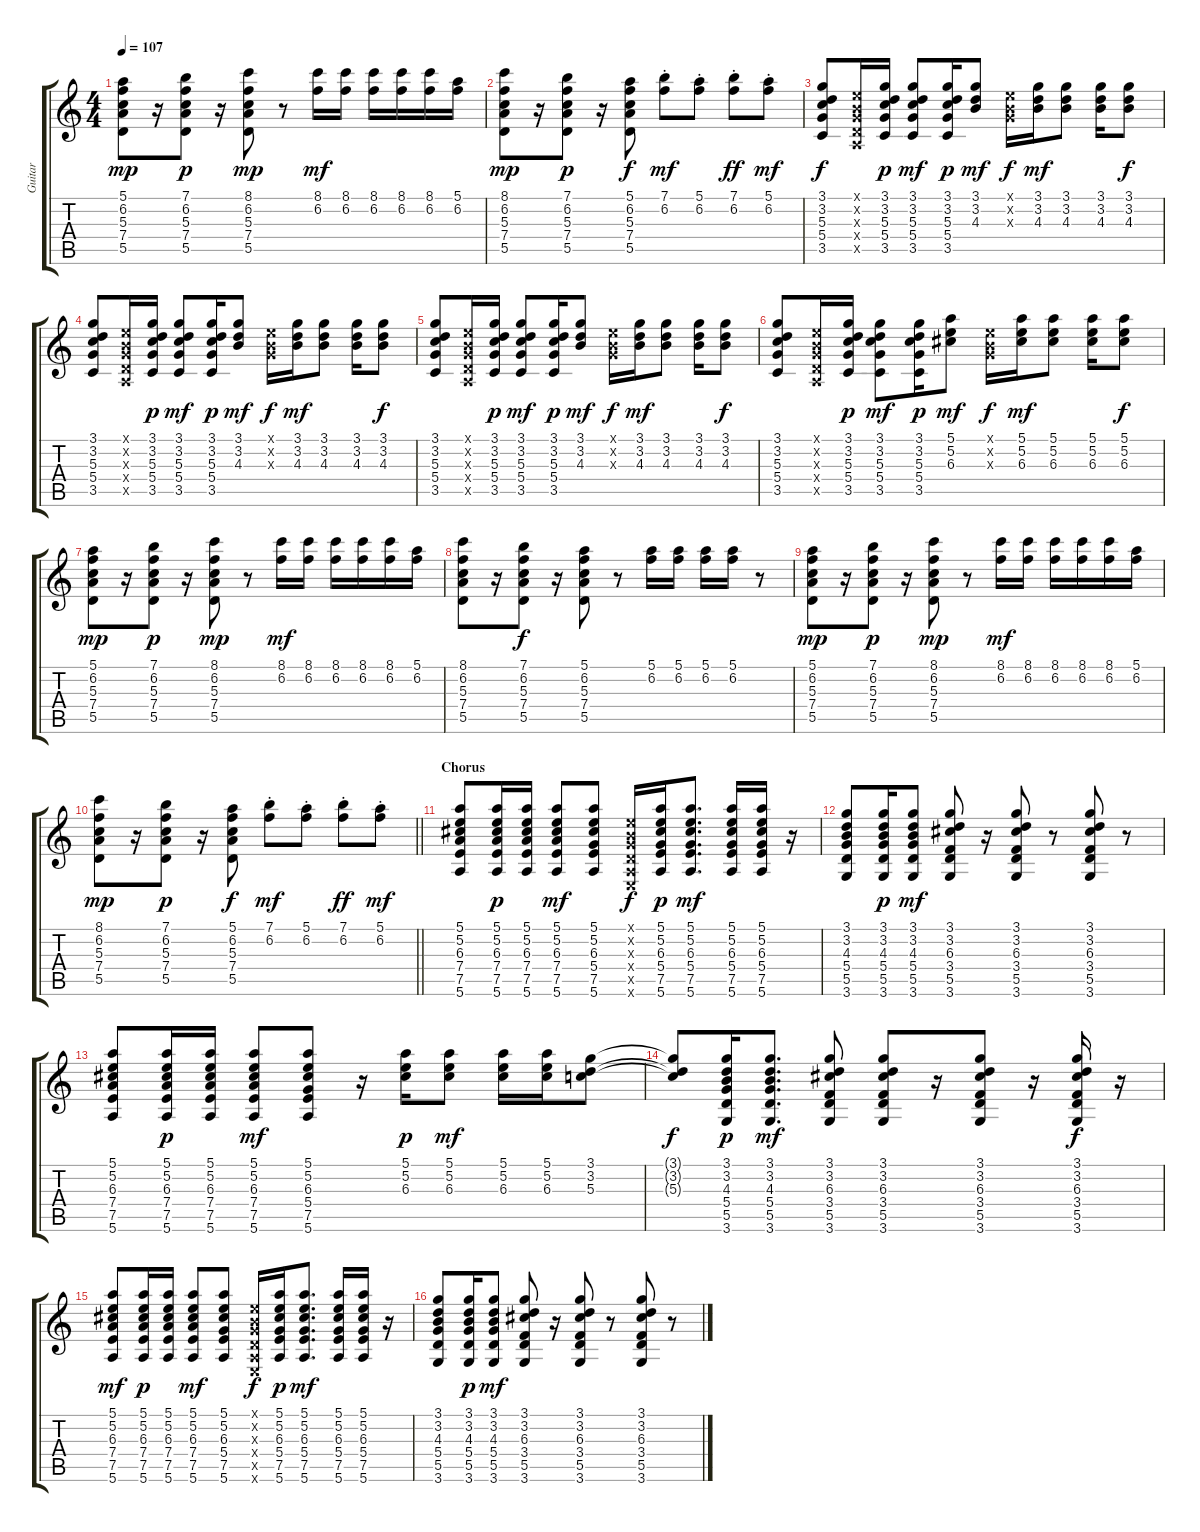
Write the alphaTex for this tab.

\track ("Guitar" "Guitar") {instrument electricguitarclean}
\staff {score tabs}
\tuning (E4 B3 G3 D3 A2 E2) {hide}
\ts (4 4)
\tempo 107
\clef g2
\ks c
(5.1 6.2 5.3 7.4 5.5).8{dy mp} r.16 (7.1 6.2 5.3 7.4 5.5).8{dy p} r.16 (8.1 6.2 5.3 7.4 5.5).8{dy mp} r.8 (8.1 6.2).16{dy mf} (8.1 6.2).16 (8.1 6.2).16 (8.1 6.2).16 (8.1 6.2).16 (5.1 6.2).16 |
(8.1 6.2 5.3 7.4 5.5).8{dy mp} r.16 (7.1 6.2 5.3 7.4 5.5).8{dy p} r.16 (5.1 6.2 5.3 7.4 5.5).8{dy f} (7.1{st} 6.2{st}).8{dy mf} (5.1{st} 6.2{st}).8 (7.1{st} 6.2{st}).8{dy ff} (5.1{st} 6.2{st}).8{dy mf} |
(3.1 3.2 5.3 5.4 3.5).8{dy f} (0.1{x} 0.2{x} 0.3{x} 0.4{x} 0.5{x}).16 (3.1 3.2 5.3 5.4 3.5).16{dy p} (3.1 3.2 5.3 5.4 3.5).8{dy mf} (3.1 3.2 5.3 5.4 3.5).16{dy p} (3.1 3.2 4.3).8{dy mf} (0.1{x} 0.2{x} 0.3{x}).16{dy f} (3.1 3.2 4.3).16{dy mf} (3.1 3.2 4.3).8 (3.1 3.2 4.3).16 (3.1 3.2 4.3).8{dy f} |
(3.1 3.2 5.3 5.4 3.5).8 (0.1{x} 0.2{x} 0.3{x} 0.4{x} 0.5{x}).16 (3.1 3.2 5.3 5.4 3.5).16{dy p} (3.1 3.2 5.3 5.4 3.5).8{dy mf} (3.1 3.2 5.3 5.4 3.5).16{dy p} (3.1 3.2 4.3).8{dy mf} (0.1{x} 0.2{x} 0.3{x}).16{dy f} (3.1 3.2 4.3).16{dy mf} (3.1 3.2 4.3).8 (3.1 3.2 4.3).16 (3.1 3.2 4.3).8{dy f} |
(3.1 3.2 5.3 5.4 3.5).8 (0.1{x} 0.2{x} 0.3{x} 0.4{x} 0.5{x}).16 (3.1 3.2 5.3 5.4 3.5).16{dy p} (3.1 3.2 5.3 5.4 3.5).8{dy mf} (3.1 3.2 5.3 5.4 3.5).16{dy p} (3.1 3.2 4.3).8{dy mf} (0.1{x} 0.2{x} 0.3{x}).16{dy f} (3.1 3.2 4.3).16{dy mf} (3.1 3.2 4.3).8 (3.1 3.2 4.3).16 (3.1 3.2 4.3).8{dy f} |
(3.1 3.2 5.3 5.4 3.5).8 (0.1{x} 0.2{x} 0.3{x} 0.4{x} 0.5{x}).16 (3.1 3.2 5.3 5.4 3.5).16{dy p} (3.1 3.2 5.3 5.4 3.5).8{dy mf} (3.1 3.2 5.3 5.4 3.5).16{dy p} (5.1 5.2 6.3).8{dy mf} (0.1{x} 0.2{x} 0.3{x}).16{dy f} (5.1 5.2 6.3).16{dy mf} (5.1 5.2 6.3).8 (5.1 5.2 6.3).16 (5.1 5.2 6.3).8{dy f} |
(5.1 6.2 5.3 7.4 5.5).8{dy mp} r.16 (7.1 6.2 5.3 7.4 5.5).8{dy p} r.16 (8.1 6.2 5.3 7.4 5.5).8{dy mp} r.8 (8.1 6.2).16{dy mf} (8.1 6.2).16 (8.1 6.2).16 (8.1 6.2).16 (8.1 6.2).16 (5.1 6.2).16 |
(8.1 6.2 5.3 7.4 5.5).8 r.16 (7.1 6.2 5.3 7.4 5.5).8{dy f} r.16 (5.1 6.2 5.3 7.4 5.5).8 r.8 (5.1 6.2).16 (5.1 6.2).16 (5.1 6.2).16 (5.1 6.2).16 r.8 |
(5.1 6.2 5.3 7.4 5.5).8{dy mp} r.16 (7.1 6.2 5.3 7.4 5.5).8{dy p} r.16 (8.1 6.2 5.3 7.4 5.5).8{dy mp} r.8 (8.1 6.2).16{dy mf} (8.1 6.2).16 (8.1 6.2).16 (8.1 6.2).16 (8.1 6.2).16 (5.1 6.2).16 |
\barLineRight lightlight
(8.1 6.2 5.3 7.4 5.5).8{dy mp} r.16 (7.1 6.2 5.3 7.4 5.5).8{dy p} r.16 (5.1 6.2 5.3 7.4 5.5).8{dy f} (7.1{st} 6.2{st}).8{dy mf} (5.1{st} 6.2{st}).8 (7.1{st} 6.2{st}).8{dy ff} (5.1{st} 6.2{st}).8{dy mf} |
\section ("" "Chorus")
(5.1 5.2 6.3 7.4 7.5 5.6).8 (5.1 5.2 6.3 7.4 7.5 5.6).16{dy p} (5.1 5.2 6.3 7.4 7.5 5.6).16 (5.1 5.2 6.3 7.4 7.5 5.6).8{dy mf} (5.1 5.2 6.3 5.4 7.5 5.6).8 (0.1{x} 0.2{x} 0.3{x} 0.4{x} 0.5{x} 0.6{x}).16{dy f} (5.1 5.2 6.3 5.4 7.5 5.6).16{dy p} (5.1 5.2 6.3 5.4 7.5 5.6).8{d dy mf} (5.1 5.2 6.3 5.4 7.5 5.6).16 (5.1 5.2 6.3 5.4 7.5 5.6).16 r.16 |
(3.1 3.2 4.3 5.4 5.5 3.6).8 (3.1 3.2 4.3 5.4 5.5 3.6).16{dy p} (3.1 3.2 4.3 5.4 5.5 3.6).8{dy mf} (3.1 3.2 6.3 3.4 5.5 3.6).8 r.16 (3.1 3.2 6.3 3.4 5.5 3.6).8 r.8 (3.1 3.2 6.3 3.4 5.5 3.6).8 r.8 |
(5.1 5.2 6.3 7.4 7.5 5.6).8 (5.1 5.2 6.3 7.4 7.5 5.6).16{dy p} (5.1 5.2 6.3 7.4 7.5 5.6).16 (5.1 5.2 6.3 7.4 7.5 5.6).8{dy mf} (5.1 5.2 6.3 5.4 7.5 5.6).8 r.16 (5.1 5.2 6.3).16{dy p} (5.1 5.2 6.3).8{dy mf} (5.1 5.2 6.3).16 (5.1 5.2 6.3).16 (3.1 3.2 5.3).8 |
(3.1{t} 3.2{t} 5.3{t}).8{dy f} (3.1 3.2 4.3 5.4 5.5 3.6).16{dy p} (3.1 3.2 4.3 5.4 5.5 3.6).8{d dy mf} (3.1 3.2 6.3 3.4 5.5 3.6).8 (3.1 3.2 6.3 3.4 5.5 3.6).8 r.16 (3.1 3.2 6.3 3.4 5.5 3.6).8 r.16 (3.1 3.2 6.3 3.4 5.5 3.6).16{dy f} r.16 |
(5.1 5.2 6.3 7.4 7.5 5.6).8{dy mf} (5.1 5.2 6.3 7.4 7.5 5.6).16{dy p} (5.1 5.2 6.3 7.4 7.5 5.6).16 (5.1 5.2 6.3 7.4 7.5 5.6).8{dy mf} (5.1 5.2 6.3 5.4 7.5 5.6).8 (0.1{x} 0.2{x} 0.3{x} 0.4{x} 0.5{x} 0.6{x}).16{dy f} (5.1 5.2 6.3 5.4 7.5 5.6).16{dy p} (5.1 5.2 6.3 5.4 7.5 5.6).8{d dy mf} (5.1 5.2 6.3 5.4 7.5 5.6).16 (5.1 5.2 6.3 5.4 7.5 5.6).16 r.16 |
(3.1 3.2 4.3 5.4 5.5 3.6).8 (3.1 3.2 4.3 5.4 5.5 3.6).16{dy p} (3.1 3.2 4.3 5.4 5.5 3.6).8{dy mf} (3.1 3.2 6.3 3.4 5.5 3.6).8 r.16 (3.1 3.2 6.3 3.4 5.5 3.6).8 r.8 (3.1 3.2 6.3 3.4 5.5 3.6).8 r.8
